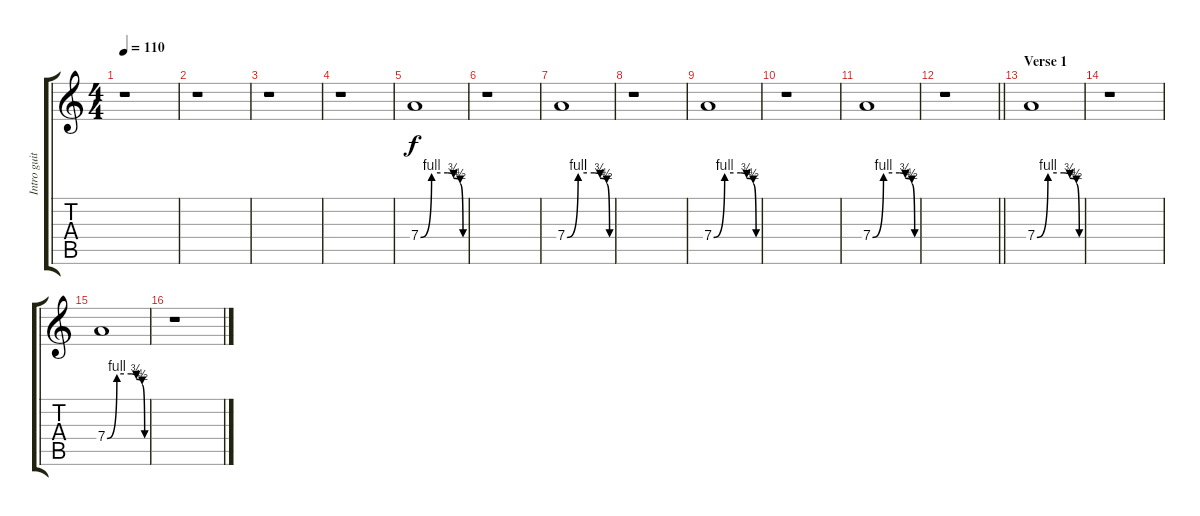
\track ("Intro guitar" "Intro guit") {instrument distortionguitar}
\staff {score tabs}
\tuning (E4 B3 G3 D3 A2 E2) {hide}
\ts (4 4)
\tempo 110
\clef g2
\ks c
r.1{dy f instrument distortionguitar} |
r.1 |
r.1 |
r.1 |
7.4{be (custom 0 0 15 4 37 4 45 3 54 2 58 0 60 0)}.1 |
r.1 |
7.4{be (custom 0 0 15 4 37 4 45 3 54 2 58 0 60 0)}.1 |
r.1 |
7.4{be (custom 0 0 15 4 37 4 45 3 54 2 58 0 60 0)}.1 |
r.1 |
7.4{be (custom 0 0 15 4 37 4 45 3 54 2 58 0 60 0)}.1 |
\barLineRight lightlight
r.1 |
\section ("" "Verse 1")
7.4{be (custom 0 0 15 4 37 4 45 3 54 2 58 0 60 0)}.1 |
r.1 |
7.4{be (custom 0 0 15 4 37 4 45 3 54 2 58 0 60 0)}.1 |
r.1
